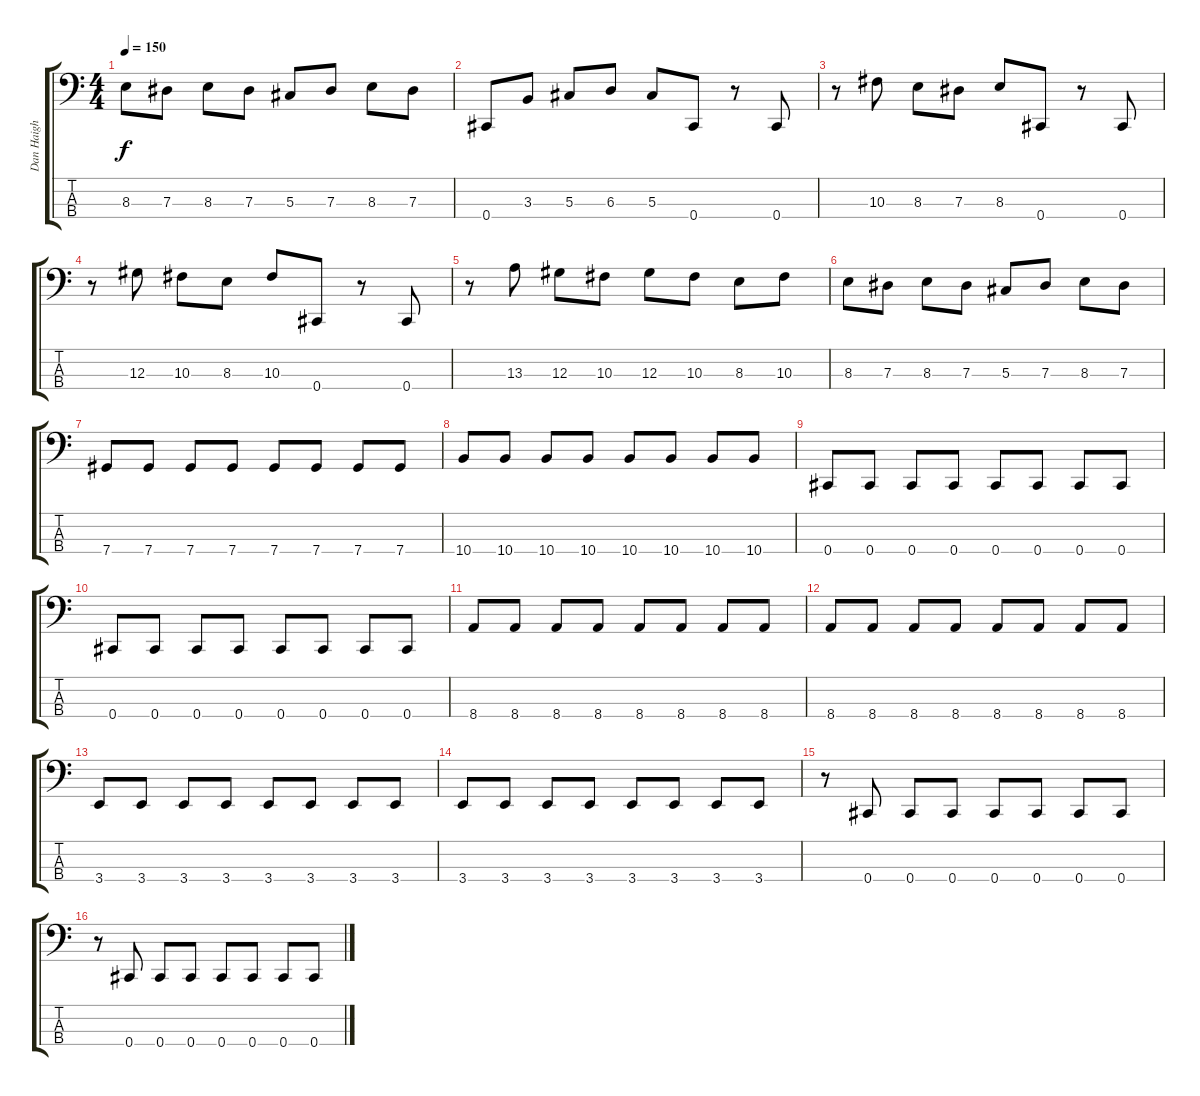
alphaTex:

\track ("Dan Haigh" "Dan Haigh") {instrument electricbasspick}
\staff {score tabs}
\tuning (Gb2 Db2 Ab1 Db1) {hide}
\ts (4 4)
\tempo 150
\clef f4
\ks c
8.3.8{dy f} 7.3.8 8.3.8 7.3.8 5.3.8 7.3.8 8.3.8 7.3.8 |
0.4.8 3.3.8 5.3.8 6.3.8 5.3.8 0.4.8 r.8 0.4.8 |
r.8 10.3.8 8.3.8 7.3.8 8.3.8 0.4.8 r.8 0.4.8 |
r.8 12.3.8 10.3.8 8.3.8 10.3.8 0.4.8 r.8 0.4.8 |
r.8 13.3.8 12.3.8 10.3.8 12.3.8 10.3.8 8.3.8 10.3.8 |
8.3.8 7.3.8 8.3.8 7.3.8 5.3.8 7.3.8 8.3.8 7.3.8 |
7.4.8 7.4.8 7.4.8 7.4.8 7.4.8 7.4.8 7.4.8 7.4.8 |
10.4.8 10.4.8 10.4.8 10.4.8 10.4.8 10.4.8 10.4.8 10.4.8 |
0.4.8 0.4.8 0.4.8 0.4.8 0.4.8 0.4.8 0.4.8 0.4.8 |
0.4.8 0.4.8 0.4.8 0.4.8 0.4.8 0.4.8 0.4.8 0.4.8 |
8.4.8 8.4.8 8.4.8 8.4.8 8.4.8 8.4.8 8.4.8 8.4.8 |
8.4.8 8.4.8 8.4.8 8.4.8 8.4.8 8.4.8 8.4.8 8.4.8 |
3.4.8 3.4.8 3.4.8 3.4.8 3.4.8 3.4.8 3.4.8 3.4.8 |
3.4.8 3.4.8 3.4.8 3.4.8 3.4.8 3.4.8 3.4.8 3.4.8 |
r.8 0.4.8 0.4.8 0.4.8 0.4.8 0.4.8 0.4.8 0.4.8 |
r.8 0.4.8 0.4.8 0.4.8 0.4.8 0.4.8 0.4.8 0.4.8
